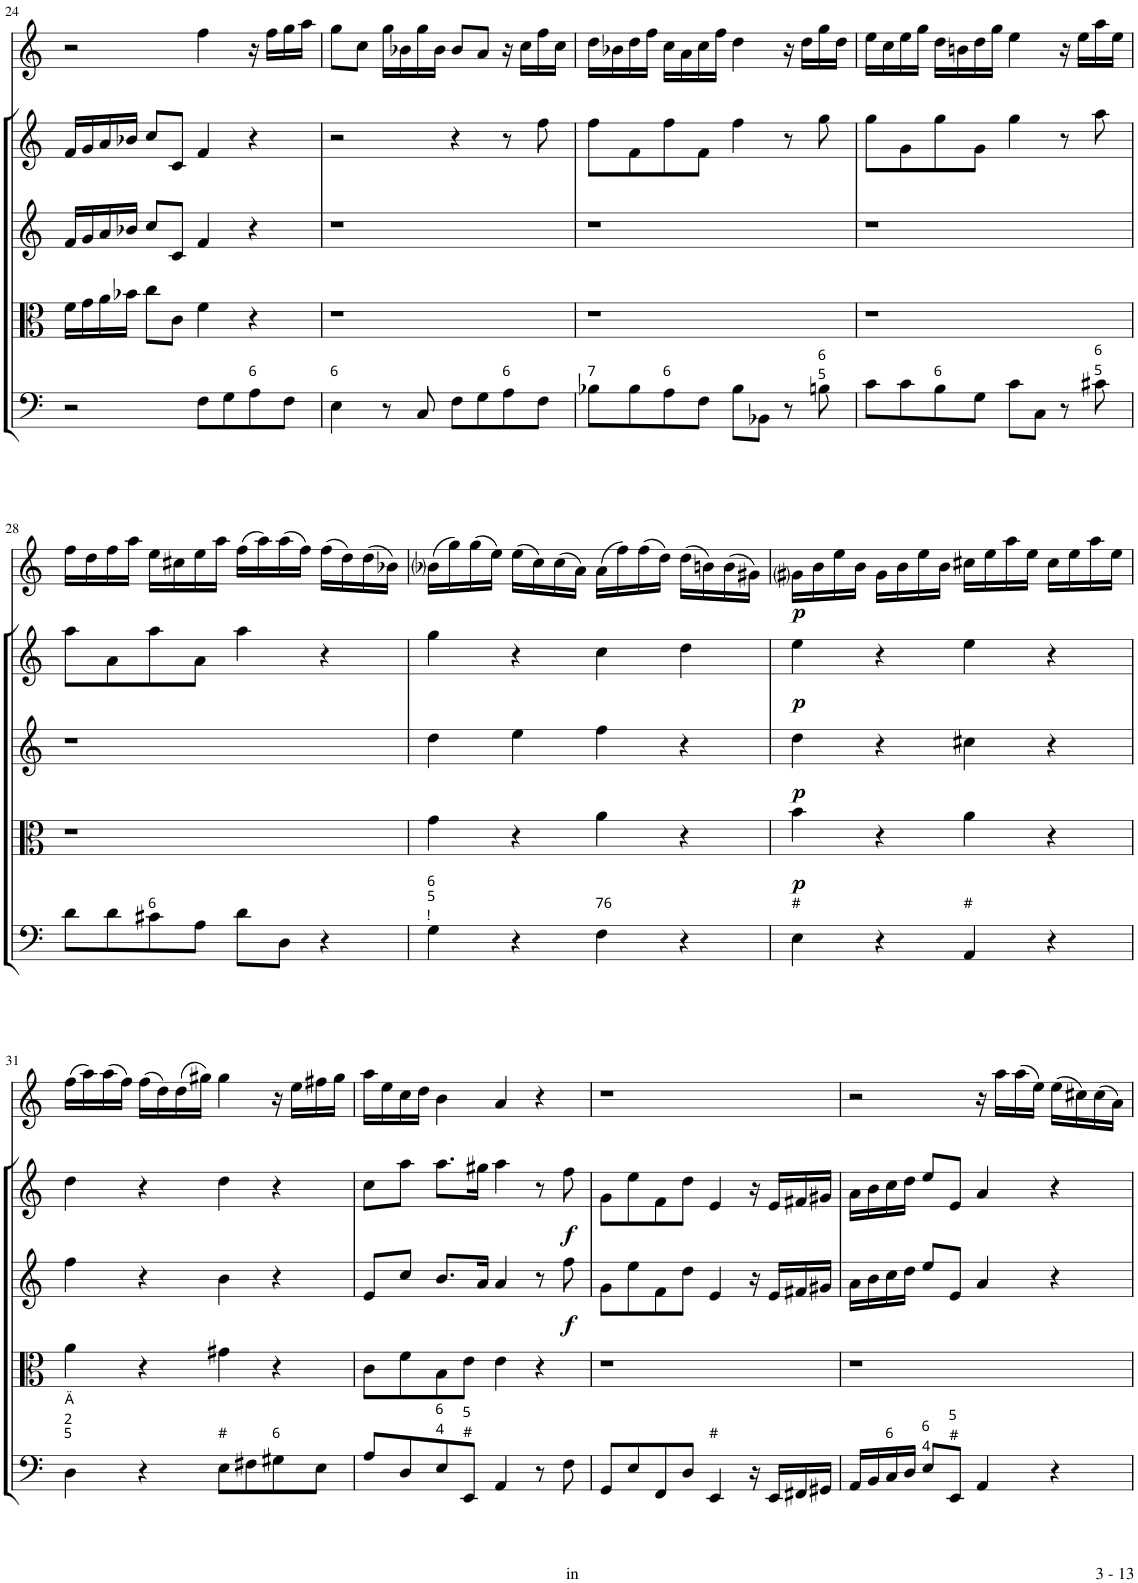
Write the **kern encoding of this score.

**kern	**kern	**dynam	**kern	**dynam	**kern	**dynam	**kern	**dynam
*part5	*part4	*part4	*part3	*part3	*part2	*part2	*part1	*part1
*staff5	*staff4	*staff4	*staff3	*staff3	*staff2	*staff2	*staff1	*staff1
*I"Organo  e Violoncello	*I"Alto Viola	*	*I"Violino Secondo	*	*I"Violino Primo	*	*I"Oboe	*
*I'Vc	*I'Vla	*	*I'Vln	*	*I'Vln	*	*I'Ob	*
!!LO:PB:g=z
*clefF4	*clefC3	*	*clefG2	*	*clefG2	*	*clefG2	*
*k[]	*k[]	*	*k[]	*	*k[]	*	*k[]	*
*M4/4	*M4/4	*	*M4/4	*	*M4/4	*	*M4/4	*
*met(c)	*met(c)	*	*met(c)	*	*met(c)	*	*met(c)	*
=24	=24	=24	=24	=24	=24	=24	=24	=24
2r	16f\LL	.	16f/LL	.	16f/LL	.	2r	.
.	16g\	.	16g/	.	16g/	.	.	.
.	16a\	.	16a/	.	16a/	.	.	.
.	16b-X\JJ	.	16b-X/JJ	.	16b-X/JJ	.	.	.
.	8cc\L	.	8cc/L	.	8cc/L	.	.	.
.	8c\J	.	8c/J	.	8c/J	.	.	.
8F\L	4f\	.	4f/	.	4f/	.	4ff\	.
8G\	.	.	.	.	.	.	.	.
!LO:TX:a:t=6	!	!	!	!	!	!	!	!
8A\	4r	.	4r	.	4r	.	16r	.
.	.	.	.	.	.	.	16ff\LL	.
8F\J	.	.	.	.	.	.	16gg\	.
.	.	.	.	.	.	.	16aa\JJ	.
=25	=25	=25	=25	=25	=25	=25	=25	=25
!LO:TX:a:t=6	!	!	!	!	!	!	!	!
4E\	1r	.	1r	.	2r	.	8gg\L	.
.	.	.	.	.	.	.	8cc\J	.
8r	.	.	.	.	.	.	16gg\LL	.
.	.	.	.	.	.	.	16b-X\	.
8C/	.	.	.	.	.	.	16gg\	.
.	.	.	.	.	.	.	16b-\JJ	.
8F\L	.	.	.	.	4r	.	8b-/L	.
8G\	.	.	.	.	.	.	8a/J	.
!LO:TX:a:t=6	!	!	!	!	!	!	!	!
8A\	.	.	.	.	8r	.	16r	.
.	.	.	.	.	.	.	16cc\LL	.
8F\J	.	.	.	.	8ff\	.	16ff\	.
.	.	.	.	.	.	.	16cc\JJ	.
=26	=26	=26	=26	=26	=26	=26	=26	=26
!LO:TX:a:t=7	!	!	!	!	!	!	!	!
8B-X\L	1r	.	1r	.	8ff\L	.	16dd\LL	.
.	.	.	.	.	.	.	16b-X\	.
8B-\	.	.	.	.	8f\	.	16dd\	.
.	.	.	.	.	.	.	16ff\JJ	.
!LO:TX:a:t=6	!	!	!	!	!	!	!	!
8A\	.	.	.	.	8ff\	.	16cc\LL	.
.	.	.	.	.	.	.	16a\	.
8F\J	.	.	.	.	8f\J	.	16cc\	.
.	.	.	.	.	.	.	16ff\JJ	.
8B-\L	.	.	.	.	4ff\	.	4dd\	.
8BB-X\J	.	.	.	.	.	.	.	.
8r	.	.	.	.	8r	.	16r	.
.	.	.	.	.	.	.	16dd\LL	.
!LO:TX:a:t=6	!	!	!	!	!	!	!	!
!LO:TX:a:t=5	!	!	!	!	!	!	!	!
8Bn\	.	.	.	.	8gg\	.	16gg\	.
.	.	.	.	.	.	.	16dd\JJ	.
=27	=27	=27	=27	=27	=27	=27	=27	=27
8c\L	1r	.	1r	.	8gg\L	.	16ee\LL	.
.	.	.	.	.	.	.	16cc\	.
8c\	.	.	.	.	8g\	.	16ee\	.
.	.	.	.	.	.	.	16gg\JJ	.
!LO:TX:a:t=6	!	!	!	!	!	!	!	!
8B\	.	.	.	.	8gg\	.	16dd\LL	.
.	.	.	.	.	.	.	16bn\	.
8G\J	.	.	.	.	8g\J	.	16dd\	.
.	.	.	.	.	.	.	16gg\JJ	.
8c\L	.	.	.	.	4gg\	.	4ee\	.
8C\J	.	.	.	.	.	.	.	.
8r	.	.	.	.	8r	.	16r	.
.	.	.	.	.	.	.	16ee\LL	.
!LO:TX:a:t=6	!	!	!	!	!	!	!	!
!LO:TX:a:t=5	!	!	!	!	!	!	!	!
8c#X\	.	.	.	.	8aa\	.	16aa\	.
.	.	.	.	.	.	.	16ee\JJ	.
!!LO:LB:g=z
=28	=28	=28	=28	=28	=28	=28	=28	=28
8d\L	1r	.	1r	.	8aa\L	.	16ff\LL	.
.	.	.	.	.	.	.	16dd\	.
8d\	.	.	.	.	8a\	.	16ff\	.
.	.	.	.	.	.	.	16aa\JJ	.
!LO:TX:a:t=6	!	!	!	!	!	!	!	!
8c#X\	.	.	.	.	8aa\	.	16ee\LL	.
.	.	.	.	.	.	.	16cc#X\	.
8A\J	.	.	.	.	8a\J	.	16ee\	.
.	.	.	.	.	.	.	16aa\JJ	.
8d\L	.	.	.	.	4aa\	.	(16ff\LL	.
.	.	.	.	.	.	.	16aa\)	.
8D\J	.	.	.	.	.	.	(16aa\	.
.	.	.	.	.	.	.	16ff\JJ)	.
4r	.	.	.	.	4r	.	(16ff\LL	.
.	.	.	.	.	.	.	16dd\)	.
.	.	.	.	.	.	.	(16dd\	.
.	.	.	.	.	.	.	16b-X\JJ)	.
=29	=29	=29	=29	=29	=29	=29	=29	=29
!LO:TX:a:t=5	!	!	!	!	!	!	!	!
!LO:TX:a:t=!	!	!	!	!	!	!	!	!
!LO:TX:a:t=6	!	!	!	!	!	!	!	!
4G\	4g\	.	4dd\	.	4gg\	.	(16b-i\LL	.
.	.	.	.	.	.	.	16gg\)	.
.	.	.	.	.	.	.	(16gg\	.
.	.	.	.	.	.	.	16ee\JJ)	.
4r	4r	.	4ee\	.	4r	.	(16ee\LL	.
.	.	.	.	.	.	.	16cc\)	.
.	.	.	.	.	.	.	(16cc\	.
.	.	.	.	.	.	.	16a\JJ)	.
!LO:TX:a:t=76	!	!	!	!	!	!	!	!
4F\	4a\	.	4ff\	.	4cc\	.	(16a\LL	.
.	.	.	.	.	.	.	16ff\)	.
.	.	.	.	.	.	.	(16ff\	.
.	.	.	.	.	.	.	16dd\JJ)	.
4r	4r	.	4r	.	4dd\	.	(16dd\LL	.
.	.	.	.	.	.	.	16bn\)	.
.	.	.	.	.	.	.	(16b\	.
.	.	.	.	.	.	.	16g#X\JJ)	.
=30	=30	=30	=30	=30	=30	=30	=30	=30
!LO:TX:a:t=#	!	!	!	!	!	!	!	!
!	!	!LO:DY:b	!	!LO:DY:b	!	!LO:DY:b	!	!LO:DY:b
4E\	4b\	p	4dd\	p	4ee\	p	16g#i\LL	p
.	.	.	.	.	.	.	16b\	.
.	.	.	.	.	.	.	16ee\	.
.	.	.	.	.	.	.	16b\JJ	.
4r	4r	.	4r	.	4r	.	16g#\LL	.
.	.	.	.	.	.	.	16b\	.
.	.	.	.	.	.	.	16ee\	.
.	.	.	.	.	.	.	16b\JJ	.
!LO:TX:a:t=#	!	!	!	!	!	!	!	!
4AA/	4a\	.	4cc#X\	.	4ee\	.	16cc#X\LL	.
.	.	.	.	.	.	.	16ee\	.
.	.	.	.	.	.	.	16aa\	.
.	.	.	.	.	.	.	16ee\JJ	.
4r	4r	.	4r	.	4r	.	16cc#\LL	.
.	.	.	.	.	.	.	16ee\	.
.	.	.	.	.	.	.	16aa\	.
.	.	.	.	.	.	.	16ee\JJ	.
!!LO:LB:g=z
=31	=31	=31	=31	=31	=31	=31	=31	=31
!LO:TX:a:t=5	!	!	!	!	!	!	!	!
!LO:TX:a:t=Ä	!	!	!	!	!	!	!	!
!LO:TX:a:t=2	!	!	!	!	!	!	!	!
4D\	4a\	.	4ff\	.	4dd\	.	(16ff\LL	.
.	.	.	.	.	.	.	16aa\)	.
.	.	.	.	.	.	.	(16aa\	.
.	.	.	.	.	.	.	16ff\JJ)	.
4r	4r	.	4r	.	4r	.	(16ff\LL	.
.	.	.	.	.	.	.	16dd\)	.
.	.	.	.	.	.	.	(16dd\	.
.	.	.	.	.	.	.	16gg#X\JJ)	.
!LO:TX:a:t=#	!	!	!	!	!	!	!	!
8E\L	4g#X\	.	4b\	.	4dd\	.	4gg#\	.
8F#X\	.	.	.	.	.	.	.	.
!LO:TX:a:t=6	!	!	!	!	!	!	!	!
8G#X\	4r	.	4r	.	4r	.	16r	.
.	.	.	.	.	.	.	16ee\LL	.
8E\J	.	.	.	.	.	.	16ff#X\	.
.	.	.	.	.	.	.	16gg#\JJ	.
=32	=32	=32	=32	=32	=32	=32	=32	=32
8A/L	8c\L	.	8e/L	.	8cc\L	.	16aa\LL	.
.	.	.	.	.	.	.	16ee\	.
8D/	8f\	.	8cc/J	.	8aa\J	.	16cc\	.
.	.	.	.	.	.	.	16dd\JJ	.
!LO:TX:a:t=6	!	!	!	!	!	!	!	!
!LO:TX:a:t=4	!	!	!	!	!	!	!	!
8E/	8B\	.	8.b/L	.	8.aa\L	.	4b\	.
!LO:TX:a:t=5	!	!	!	!	!	!	!	!
!LO:TX:a:t=#	!	!	!	!	!	!	!	!
8EE/J	8e\J	.	.	.	.	.	.	.
.	.	.	16a/Jk	.	16gg#X\Jk	.	.	.
4AA/	4e\	.	4a/	.	4aa\	.	4a/	.
8r	4r	.	8r	.	8r	.	4r	.
!	!	!	!	!LO:DY:b	!	!LO:DY:b	!	!
8F\	.	.	8ff\	f	8ff\	f	.	.
=33	=33	=33	=33	=33	=33	=33	=33	=33
8GG/L	1r	.	8g\L	.	8g\L	.	1r	.
8E/	.	.	8ee\	.	8ee\	.	.	.
8FF/	.	.	8f\	.	8f\	.	.	.
8D/J	.	.	8dd\J	.	8dd\J	.	.	.
!LO:TX:a:t=#	!	!	!	!	!	!	!	!
4EE/	.	.	4e/	.	4e/	.	.	.
16r	.	.	16r	.	16r	.	.	.
16EE/LL	.	.	16e/LL	.	16e/LL	.	.	.
16FF#X/	.	.	16f#X/	.	16f#X/	.	.	.
16GG#X/JJ	.	.	16g#X/JJ	.	16g#X/JJ	.	.	.
=34	=34	=34	=34	=34	=34	=34	=34	=34
16AA/LL	1r	.	16a\LL	.	16a\LL	.	2r	.
16BB/	.	.	16b\	.	16b\	.	.	.
!LO:TX:a:t=6	!	!	!	!	!	!	!	!
16C/	.	.	16cc\	.	16cc\	.	.	.
16D/JJ	.	.	16dd\JJ	.	16dd\JJ	.	.	.
!LO:TX:a:t=6	!	!	!	!	!	!	!	!
!LO:TX:a:t=4	!	!	!	!	!	!	!	!
8E/L	.	.	8ee/L	.	8ee/L	.	.	.
!LO:TX:a:t=5	!	!	!	!	!	!	!	!
!LO:TX:a:t=#	!	!	!	!	!	!	!	!
8EE/J	.	.	8e/J	.	8e/J	.	.	.
4AA/	.	.	4a/	.	4a/	.	16r	.
.	.	.	.	.	.	.	16aa\LL	.
.	.	.	.	.	.	.	(16aa\	.
.	.	.	.	.	.	.	16ee\JJ)	.
4r	.	.	4r	.	4r	.	(16ee\LL	.
.	.	.	.	.	.	.	16cc#X\)	.
.	.	.	.	.	.	.	(16cc#\	.
.	.	.	.	.	.	.	16a\JJ)	.
=	=	=	=	=	=	=	=	=
*-	*-	*-	*-	*-	*-	*-	*-	*-
